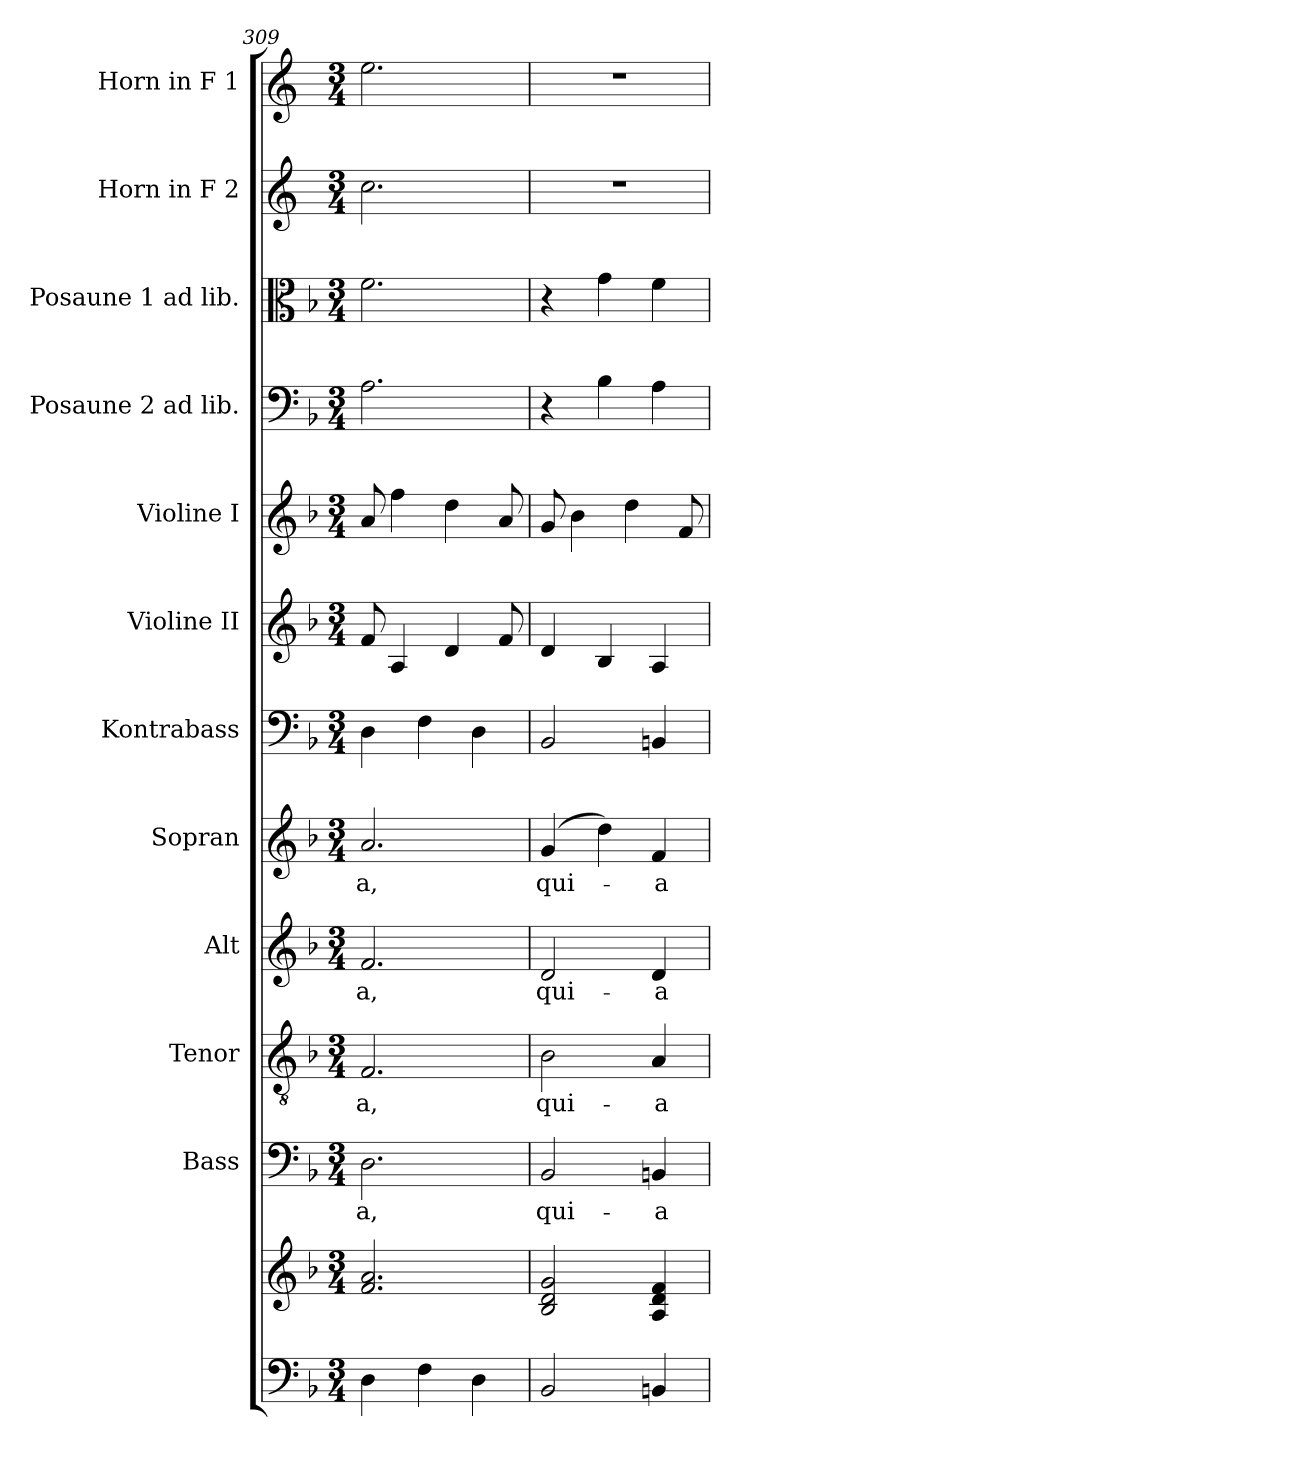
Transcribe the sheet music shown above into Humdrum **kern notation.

**kern	**kern	**kern	**text	**kern	**text	**kern	**text	**kern	**text	**kern	**kern	**kern	**kern	**kern	**kern	**kern
*part12	*part12	*part11	*part11	*part10	*part10	*part9	*part9	*part8	*part8	*part7	*part6	*part5	*part4	*part3	*part2	*part1
*staff13	*staff12	*staff11	*staff11	*staff10	*staff10	*staff9	*staff9	*staff8	*staff8	*staff7	*staff6	*staff5	*staff4	*staff3	*staff2	*staff1
*	*	*I"Bass	*	*I"Tenor	*	*I"Alt	*	*I"Sopran	*	*I"Kontrabass	*I"Violine II	*I"Violine I	*I"Posaune 2 ad lib.	*I"Posaune 1 ad lib.	*I"Horn in F 2	*I"Horn in F 1
*	*	*I'B.	*	*I'T.	*	*I'A.	*	*I'S.	*	*I'Kb.	*I'Vl. II	*I'Vl. I	*I'Pos. 2	*I'Pos. 1	*I'Hrn. F 2	*I'Hrn. F 1
*clefF4	*clefG2	*clefF4	*	*clefGv2	*	*clefG2	*	*clefG2	*	*clefF4	*clefG2	*clefG2	*clefF4	*clefC3	*clefG2	*clefG2
*	*	*	*	*	*	*	*	*	*	*ITrd7c12	*	*	*	*	*ITrd4c7	*ITrd4c7
*k[b-]	*k[b-]	*k[b-]	*	*k[b-]	*	*k[b-]	*	*k[b-]	*	*k[b-]	*k[b-]	*k[b-]	*k[b-]	*k[b-]	*k[b-]	*k[b-]
*F:	*F:	*F:	*	*F:	*	*F:	*	*F:	*	*F:	*F:	*F:	*F:	*F:	*F:	*F:
*M3/4	*M3/4	*M3/4	*	*M3/4	*	*M3/4	*	*M3/4	*	*M3/4	*M3/4	*M3/4	*M3/4	*M3/4	*M3/4	*M3/4
=309	=309	=309	=309	=309	=309	=309	=309	=309	=309	=309	=309	=309	=309	=309	=309	=309
!	!	!	!LO:LY:b	!	!LO:LY:b	!	!LO:LY:b	!	!LO:LY:b	!	!	!	!	!	!	!
4D\	2.f/ 2.a/	2.D\	-a,	2.F/	-a,	2.f/	-a,	2.a/	-a,	4DD\	8f/	8a/	2.A\	2.f\	2.f\	2.a\
.	.	.	.	.	.	.	.	.	.	.	4A/	4ff\	.	.	.	.
4F\	.	.	.	.	.	.	.	.	.	4FF\	.	.	.	.	.	.
.	.	.	.	.	.	.	.	.	.	.	4d/	4dd\	.	.	.	.
4D\	.	.	.	.	.	.	.	.	.	4DD\	.	.	.	.	.	.
.	.	.	.	.	.	.	.	.	.	.	8f/	8a/	.	.	.	.
=310	=310	=310	=310	=310	=310	=310	=310	=310	=310	=310	=310	=310	=310	=310	=310	=310
!	!	!	!LO:LY:b	!	!LO:LY:b	!	!LO:LY:b	!	!LO:LY:b	!	!	!	!	!	!	!
2BB-/	2B-/ 2d/ 2g/	2BB-/	qui-	2B-\	qui-	2d/	qui-	(4g/	qui-	2BBB-/	4d/	8g/	4r	4r	2.r	2.r
.	.	.	.	.	.	.	.	.	.	.	.	4b-\	.	.	.	.
.	.	.	.	.	.	.	.	4dd\)	.	.	4B-/	.	4B-\	4g\	.	.
.	.	.	.	.	.	.	.	.	.	.	.	4dd\	.	.	.	.
!	!	!	!LO:LY:b	!	!LO:LY:b	!	!LO:LY:b	!	!LO:LY:b	!	!	!	!	!	!	!
4BBn/	4A/ 4d/ 4f/	4BBn/	-a	4A/	-a	4d/	-a	4f/	-a	4BBBn/	4A/	.	4A\	4f\	.	.
.	.	.	.	.	.	.	.	.	.	.	.	8f/	.	.	.	.
=	=	=	=	=	=	=	=	=	=	=	=	=	=	=	=	=
*-	*-	*-	*-	*-	*-	*-	*-	*-	*-	*-	*-	*-	*-	*-	*-	*-
